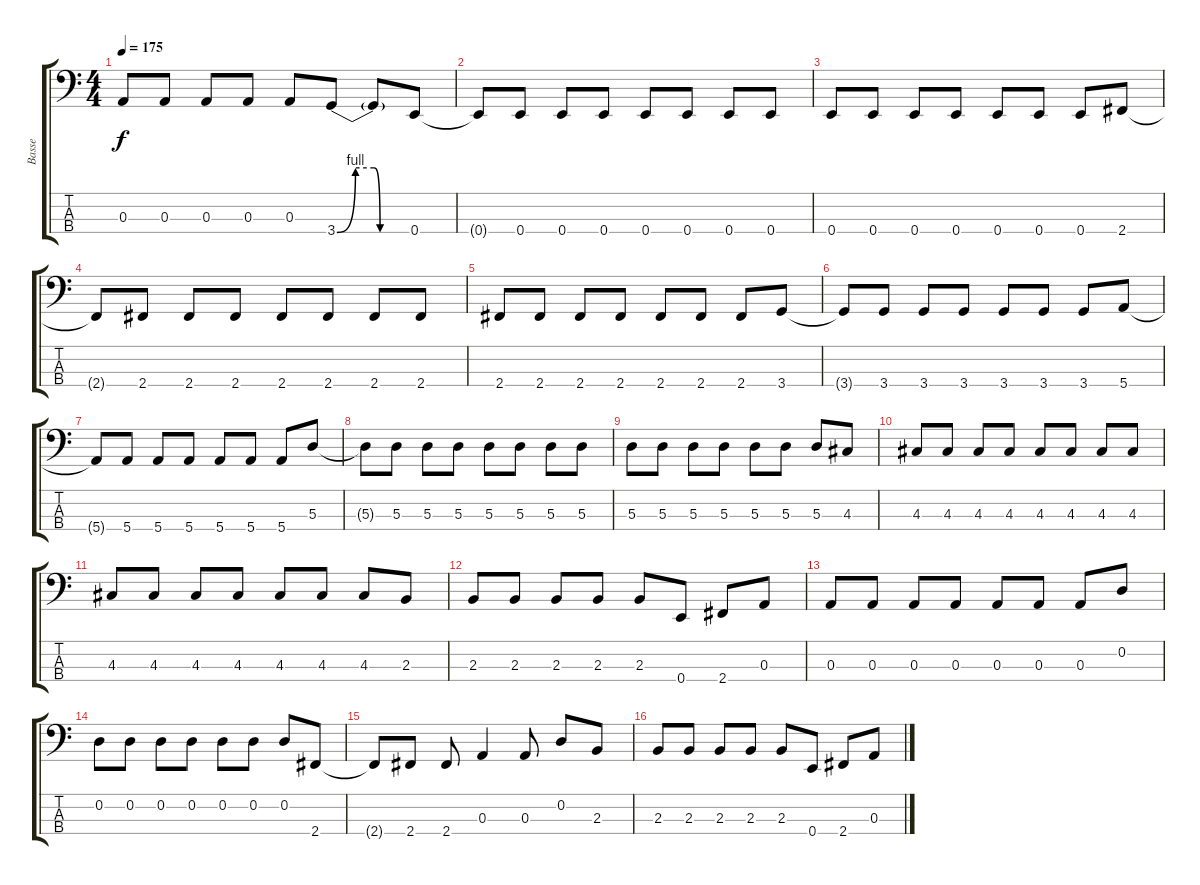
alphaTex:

\track ("Basse" "Basse") {instrument electricbassfinger}
\staff {score tabs}
\tuning (G2 D2 A1 E1) {hide}
\ts (4 4)
\tempo 175
\clef f4
\ks c
0.3{t}.8{dy f} 0.3.8 0.3.8 0.3.8 0.3.8 3.4{be (custom 0 0 15 4 30 4 35 0 45 0 60 0)}.8 3.4{t}.8 0.4.8 |
0.4{t}.8 0.4.8 0.4.8 0.4.8 0.4.8 0.4.8 0.4.8 0.4.8 |
0.4.8 0.4.8 0.4.8 0.4.8 0.4.8 0.4.8 0.4.8 2.4.8 |
2.4{t}.8 2.4.8 2.4.8 2.4.8 2.4.8 2.4.8 2.4.8 2.4.8 |
2.4.8 2.4.8 2.4.8 2.4.8 2.4.8 2.4.8 2.4.8 3.4.8 |
3.4{t}.8 3.4.8 3.4.8 3.4.8 3.4.8 3.4.8 3.4.8 5.4.8 |
5.4{t}.8 5.4.8 5.4.8 5.4.8 5.4.8 5.4.8 5.4.8 5.3.8 |
5.3{t}.8 5.3.8 5.3.8 5.3.8 5.3.8 5.3.8 5.3.8 5.3.8 |
5.3.8 5.3.8 5.3.8 5.3.8 5.3.8 5.3.8 5.3.8 4.3.8 |
4.3.8 4.3.8 4.3.8 4.3.8 4.3.8 4.3.8 4.3.8 4.3.8 |
4.3.8 4.3.8 4.3.8 4.3.8 4.3.8 4.3.8 4.3.8 2.3.8 |
2.3.8 2.3.8 2.3.8 2.3.8 2.3.8 0.4.8 2.4.8 0.3.8 |
0.3.8 0.3.8 0.3.8 0.3.8 0.3.8 0.3.8 0.3.8 0.2.8 |
0.2.8 0.2.8 0.2.8 0.2.8 0.2.8 0.2.8 0.2.8 2.4.8 |
2.4{t}.8 2.4.8 2.4.8 0.3.4 0.3.8 0.2.8 2.3.8 |
2.3.8 2.3.8 2.3.8 2.3.8 2.3.8 0.4.8 2.4.8 0.3.8
